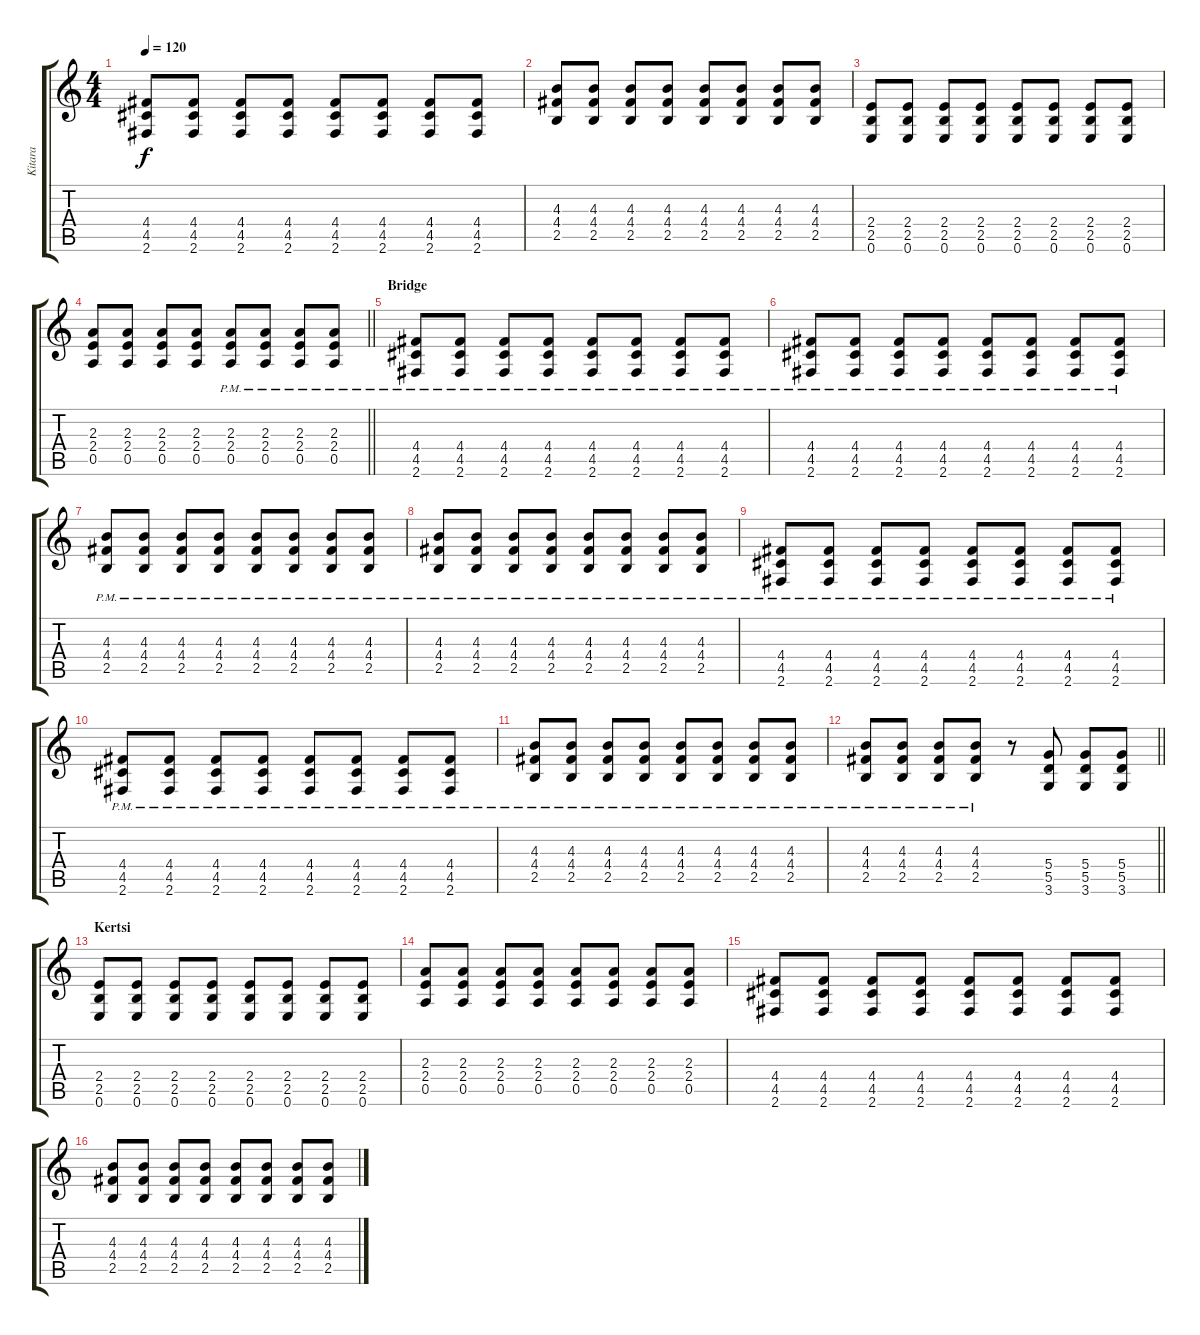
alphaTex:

\track ("Kitara" "Kitara") {instrument acousticguitarsteel}
\staff {score tabs}
\tuning (E4 B3 G3 D3 A2 E2) {hide}
\ts (4 4)
\tempo 120
\clef g2
\ks c
(4.4 4.5 2.6).8{dy f} (4.4 4.5 2.6).8 (4.4 4.5 2.6).8 (4.4 4.5 2.6).8 (4.4 4.5 2.6).8 (4.4 4.5 2.6).8 (4.4 4.5 2.6).8 (4.4 4.5 2.6).8 |
(4.3 4.4 2.5).8 (4.3 4.4 2.5).8 (4.3 4.4 2.5).8 (4.3 4.4 2.5).8 (4.3 4.4 2.5).8 (4.3 4.4 2.5).8 (4.3 4.4 2.5).8 (4.3 4.4 2.5).8 |
(2.4 2.5 0.6).8{instrument distortionguitar} (2.4 2.5 0.6).8 (2.4 2.5 0.6).8 (2.4 2.5 0.6).8 (2.4 2.5 0.6).8 (2.4 2.5 0.6).8 (2.4 2.5 0.6).8 (2.4 2.5 0.6).8 |
\barLineRight lightlight
(2.3 2.4 0.5).8 (2.3 2.4 0.5).8 (2.3 2.4 0.5).8 (2.3 2.4 0.5).8 (2.3{pm} 2.4{pm} 0.5{pm}).8 (2.3 2.4 0.5{pm}).8 (2.3 2.4 0.5{pm}).8 (2.3 2.4 0.5{pm}).8 |
\section ("" "Bridge")
(4.4 4.5 2.6{pm}).8 (4.4 4.5 2.6{pm}).8 (4.4 4.5 2.6{pm}).8 (4.4 4.5 2.6{pm}).8 (4.4 4.5 2.6{pm}).8 (4.4 4.5 2.6{pm}).8 (4.4 4.5 2.6{pm}).8 (4.4 4.5 2.6{pm}).8 |
(4.4 4.5 2.6{pm}).8 (4.4 4.5 2.6{pm}).8 (4.4 4.5 2.6{pm}).8 (4.4 4.5 2.6{pm}).8 (4.4 4.5 2.6{pm}).8 (4.4 4.5 2.6{pm}).8 (4.4 4.5 2.6{pm}).8 (4.4 4.5 2.6{pm}).8 |
(4.3 4.4 2.5{pm}).8 (4.3 4.4 2.5{pm}).8 (4.3 4.4 2.5{pm}).8 (4.3 4.4 2.5{pm}).8 (4.3 4.4 2.5{pm}).8 (4.3 4.4 2.5{pm}).8 (4.3 4.4 2.5{pm}).8 (4.3 4.4 2.5{pm}).8 |
(4.3 4.4 2.5{pm}).8 (4.3 4.4 2.5{pm}).8 (4.3 4.4 2.5{pm}).8 (4.3 4.4 2.5{pm}).8 (4.3 4.4 2.5{pm}).8 (4.3 4.4 2.5{pm}).8 (4.3 4.4 2.5{pm}).8 (4.3 4.4 2.5{pm}).8 |
(4.4 4.5 2.6{pm}).8 (4.4 4.5 2.6{pm}).8 (4.4 4.5 2.6{pm}).8 (4.4 4.5 2.6{pm}).8 (4.4 4.5 2.6{pm}).8 (4.4 4.5 2.6{pm}).8 (4.4 4.5 2.6{pm}).8 (4.4 4.5 2.6{pm}).8 |
(4.4 4.5 2.6{pm}).8 (4.4 4.5 2.6{pm}).8 (4.4 4.5 2.6{pm}).8 (4.4 4.5 2.6{pm}).8 (4.4 4.5 2.6{pm}).8 (4.4 4.5 2.6{pm}).8 (4.4 4.5 2.6{pm}).8 (4.4 4.5 2.6{pm}).8 |
(4.3 4.4 2.5{pm}).8 (4.3 4.4 2.5{pm}).8 (4.3 4.4 2.5{pm}).8 (4.3 4.4 2.5{pm}).8 (4.3 4.4 2.5{pm}).8 (4.3 4.4 2.5{pm}).8 (4.3 4.4 2.5{pm}).8 (4.3 4.4 2.5{pm}).8 |
\barLineRight lightlight
(4.3 4.4 2.5{pm}).8 (4.3 4.4 2.5{pm}).8 (4.3 4.4 2.5{pm}).8 (4.3 4.4 2.5{pm}).8 r.8 (5.4 5.5 3.6).8 (5.4 5.5 3.6).8 (5.4 5.5 3.6).8 |
\section ("" "Kertsi")
(2.4 2.5 0.6).8{instrument distortionguitar} (2.4 2.5 0.6).8 (2.4 2.5 0.6).8 (2.4 2.5 0.6).8 (2.4 2.5 0.6).8 (2.4 2.5 0.6).8 (2.4 2.5 0.6).8 (2.4 2.5 0.6).8 |
(2.3 2.4 0.5).8 (2.3 2.4 0.5).8 (2.3 2.4 0.5).8 (2.3 2.4 0.5).8 (2.3 2.4 0.5).8 (2.3 2.4 0.5).8 (2.3 2.4 0.5).8 (2.3 2.4 0.5).8 |
(4.4 4.5 2.6).8 (4.4 4.5 2.6).8 (4.4 4.5 2.6).8 (4.4 4.5 2.6).8 (4.4 4.5 2.6).8 (4.4 4.5 2.6).8 (4.4 4.5 2.6).8 (4.4 4.5 2.6).8 |
(4.3 4.4 2.5).8 (4.3 4.4 2.5).8 (4.3 4.4 2.5).8 (4.3 4.4 2.5).8 (4.3 4.4 2.5).8 (4.3 4.4 2.5).8 (4.3 4.4 2.5).8 (4.3 4.4 2.5).8
